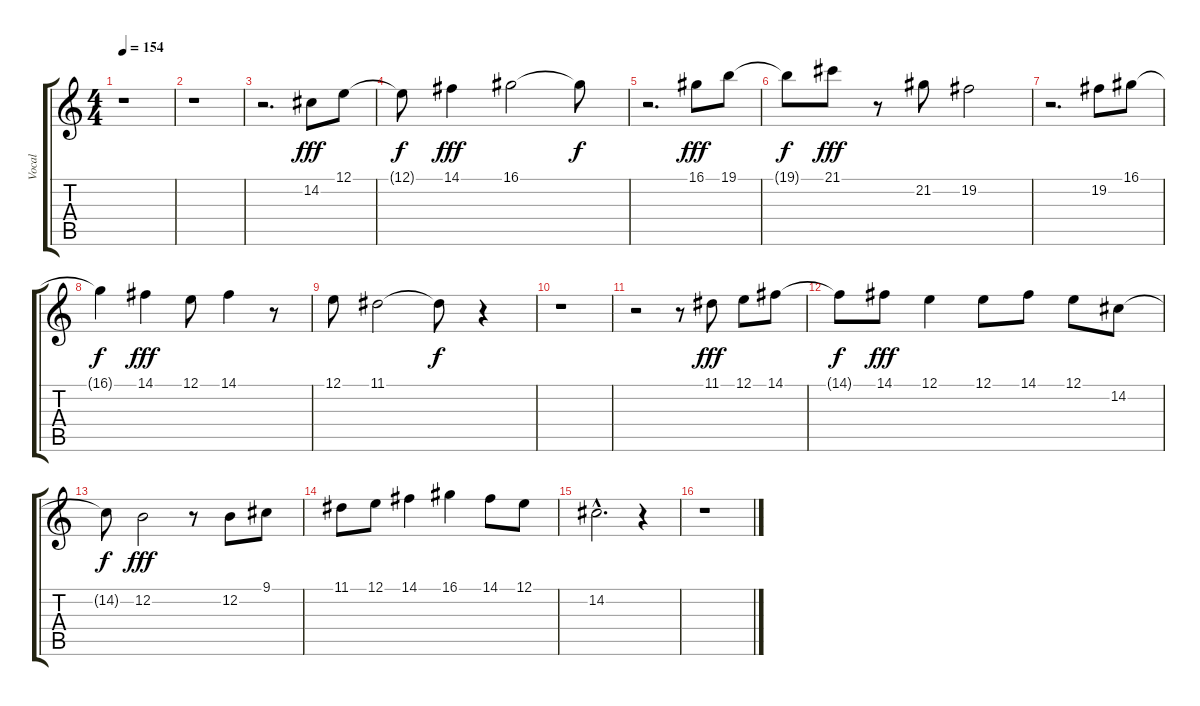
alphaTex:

\track ("Vocal" "Vocal") {instrument altosax}
\staff {score tabs}
\tuning (E4 B3 G3 D3 A2 E2) {hide}
\ts (4 4)
\tempo 154
\clef g2
\ks c
r.1{dy fff} |
r.1 |
r.2{d} 14.2.8 12.1.8 |
12.1{t}.8{dy f} 14.1.4{dy fff} 16.1.2 16.1{t}.8{dy f} |
r.2{d} 16.1.8{dy fff} 19.1.8 |
19.1{t}.8{dy f} 21.1.8{dy fff} r.8 21.2.8 19.2.2 |
r.2{d} 19.2.8 16.1.8 |
16.1{t}.4{dy f} 14.1.4{dy fff} 12.1.8 14.1.4 r.8 |
12.1.8 11.1.2 11.1{t}.8{dy f} r.4 |
r.1 |
r.2 r.8 11.1.8{dy fff} 12.1.8 14.1.8 |
14.1{t}.8{dy f} 14.1.8{dy fff} 12.1.4 12.1.8 14.1.8 12.1.8 14.2.8 |
14.2{t}.8{dy f} 12.2.2{dy fff} r.8 12.2.8 9.1.8 |
11.1.8 12.1.8 14.1.4 16.1.4 14.1.8 12.1.8 |
14.2{hac}.2{d} r.4 |
r.1
